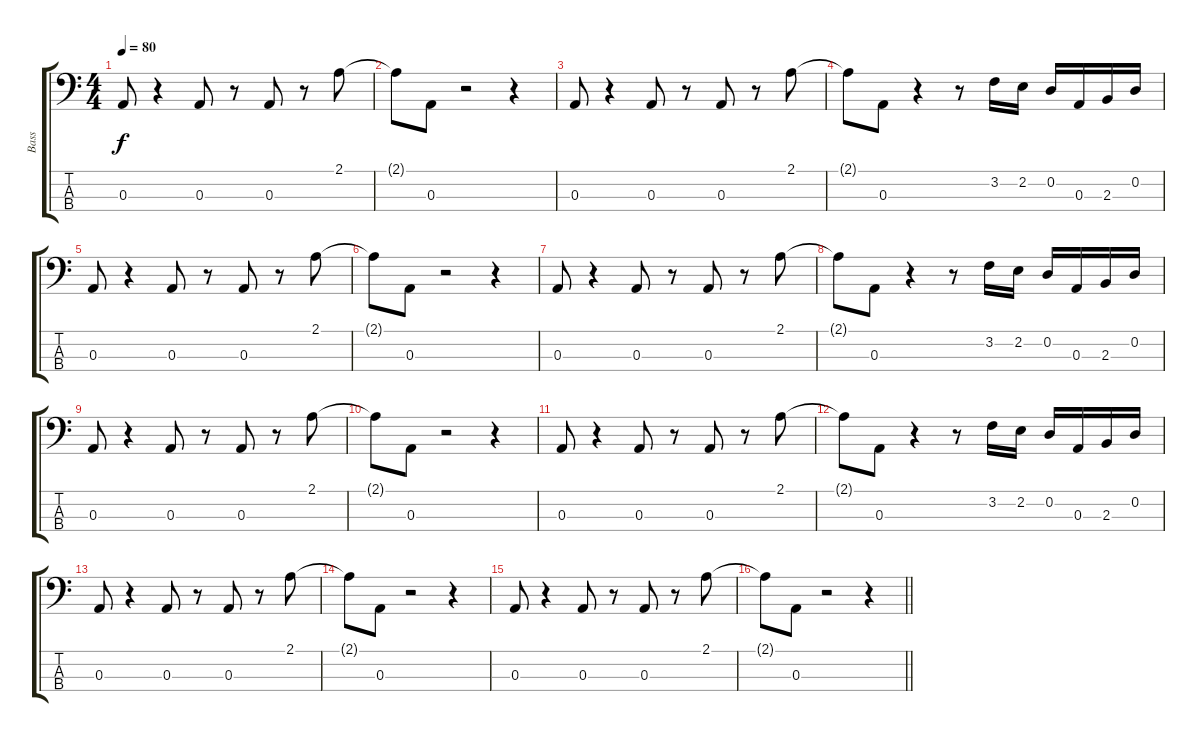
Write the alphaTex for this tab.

\track ("Bass " "Bass ") {instrument electricbassfinger}
\staff {score tabs}
\tuning (G2 D2 A1 E1) {hide}
\ts (4 4)
\tempo 80
\clef f4
\ks c
0.3.8{dy f} r.4 0.3.8 r.8 0.3.8 r.8 2.1.8 |
2.1{t}.8 0.3.8 r.2 r.4 |
0.3.8 r.4 0.3.8 r.8 0.3.8 r.8 2.1.8 |
2.1{t}.8 0.3.8 r.4 r.8 3.2.16 2.2.16 0.2.16 0.3.16 2.3.16 0.2.16 |
0.3.8 r.4 0.3.8 r.8 0.3.8 r.8 2.1.8 |
2.1{t}.8 0.3.8 r.2 r.4 |
0.3.8 r.4 0.3.8 r.8 0.3.8 r.8 2.1.8 |
2.1{t}.8 0.3.8 r.4 r.8 3.2.16 2.2.16 0.2.16 0.3.16 2.3.16 0.2.16 |
0.3.8 r.4 0.3.8 r.8 0.3.8 r.8 2.1.8 |
2.1{t}.8 0.3.8 r.2 r.4 |
0.3.8 r.4 0.3.8 r.8 0.3.8 r.8 2.1.8 |
2.1{t}.8 0.3.8 r.4 r.8 3.2.16 2.2.16 0.2.16 0.3.16 2.3.16 0.2.16 |
0.3.8 r.4 0.3.8 r.8 0.3.8 r.8 2.1.8 |
2.1{t}.8 0.3.8 r.2 r.4 |
0.3.8 r.4 0.3.8 r.8 0.3.8 r.8 2.1.8 |
\barLineRight lightlight
2.1{t}.8 0.3.8 r.2 r.4
